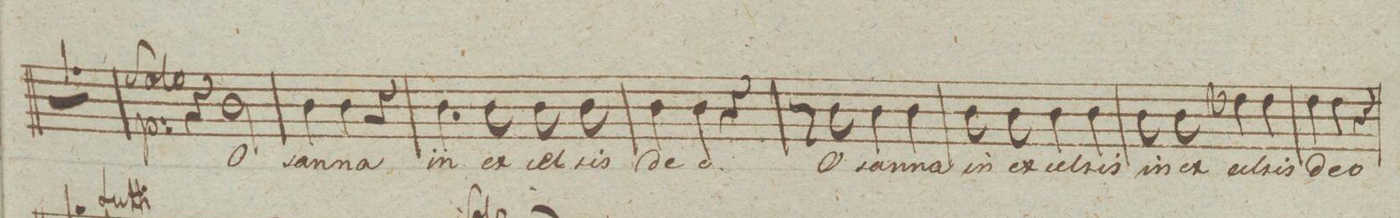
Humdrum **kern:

**kern	**text	**dynam
*I"Alto.	*	*
*clefC3	*	*
*k[]	*	*
*M3/4	*	*
2.r	.	.
=100	=100	=100
4r	.	p
2c\	O-	.
=101	=101	=101
4c\	-san-	.
4c\	-na	.
4r	.	.
=102	=102	=102
4.c\	in	.
8c\	ex-	.
8c\	-cel-	.
8c\	-sis	.
=103	=103	=103
4c\	de-	.
4c\	-o	.
4r	.	.
=104	=104	=104
8r	.	.
8c\	O-	.
4c\	-san-	.
4c\	-na	.
=105	=105	=105
8c\	in	.
8c\	ex-	.
4c\	-cel-	.
4c\	-sis	.
=106	=106	=106
8c\	in	.
8c\	ex-	.
4e-X\	-cel-	.
4e-\	-sis	.
=107	=107	=107
4e\	de-	.
4e\	-o	.
4r	.	.
=108	=108	=108
*-	*-	*-
